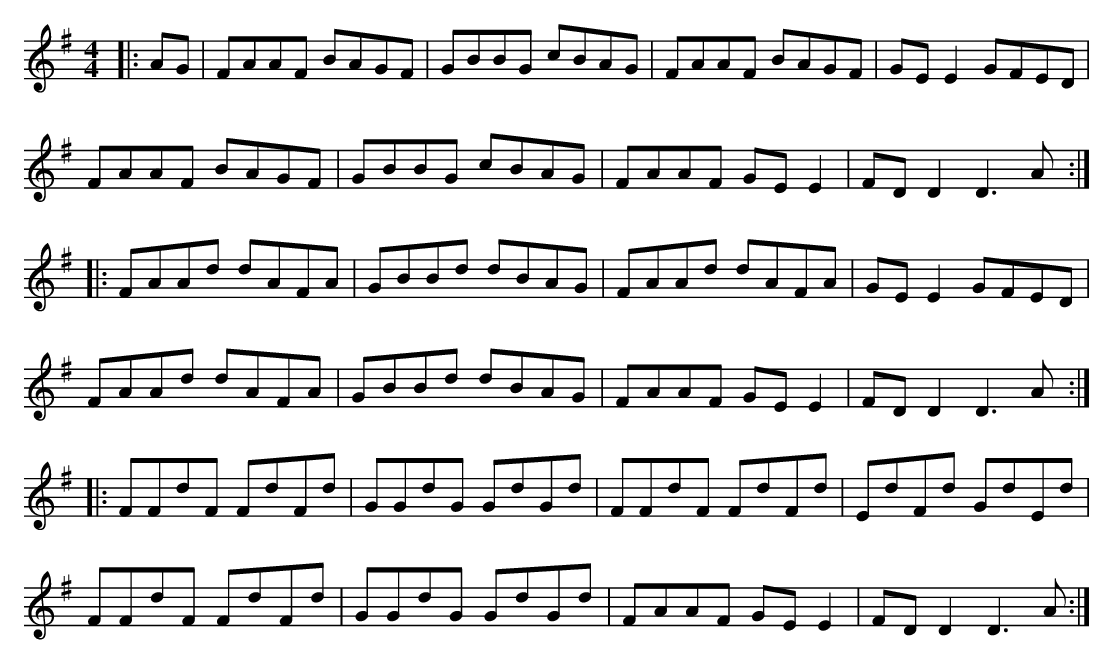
X:1
M:4/4
K:Dmix
|:AG|FAAF BAGF|GBBG cBAG|FAAF BAGF|GE E2 GFED|
FAAF BAGF|GBBG cBAG|FAAF GE E2|FD D2 D3A:|
|:FAAd dAFA|GBBd dBAG|FAAd dAFA|GE E2 GFED|
FAAd dAFA|GBBd dBAG|FAAF GE E2|FD D2 D3A:|
|:FFdF FdFd|GGdG GdGd|FFdF FdFd|EdFd GdEd|
FFdF FdFd|GGdG GdGd|FAAF GE E2|FD D2 D3A:|
